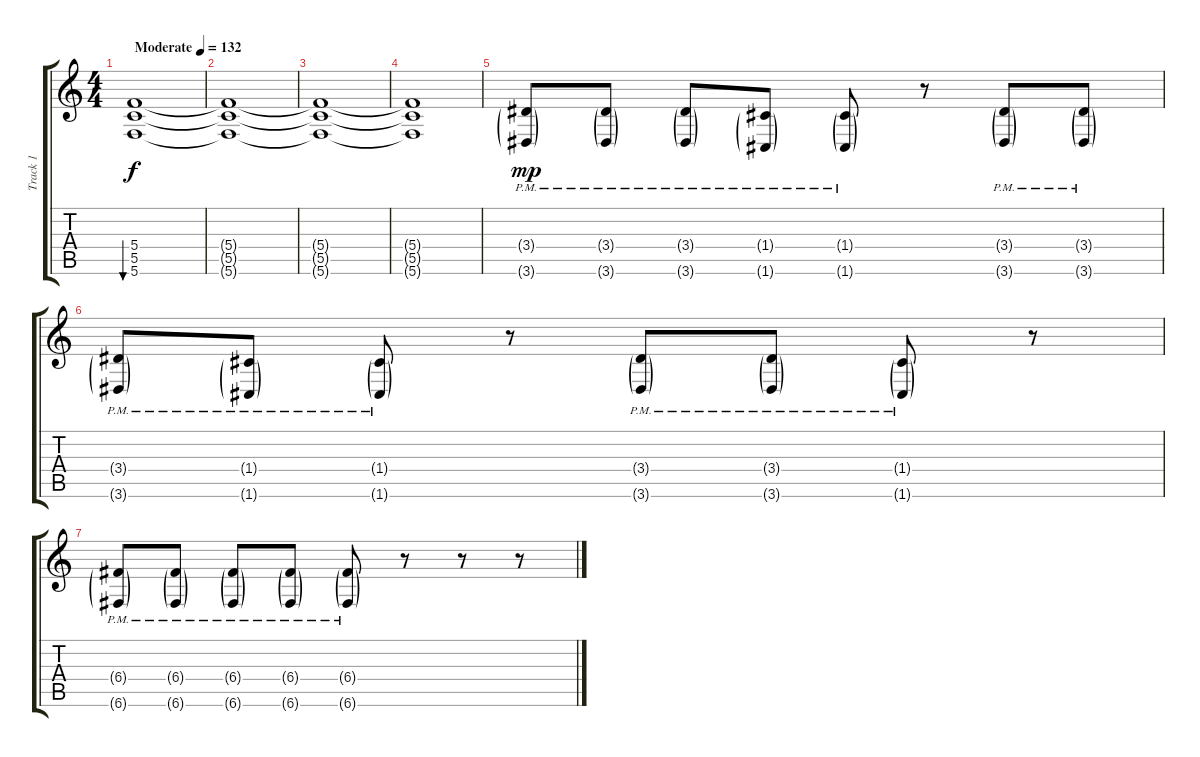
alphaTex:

\track ("Track 1" "Track 1") {instrument distortionguitar}
\staff {score tabs}
\tuning (D4 A3 F3 C3 G2 C2) {hide}
\ts (4 4)
\tempo (132 "Moderate")
\clef g2
\ks c
(5.4 5.5 5.6).1{bu 480 dy f instrument distortionguitar} |
(5.4{t} 5.5{t} 5.6{t}).1 |
(5.4{t} 5.5{t} 5.6{t}).1 |
(5.4{t} 5.5{t} 5.6{t}).1 |
(3.4{g pm} 3.6{g pm}).8{dy mp} (3.4{g pm} 3.6{g pm}).8 (3.4{g pm} 3.6{g pm}).8 (1.4{g pm} 1.6{g pm}).8 (1.4{g pm} 1.6{g pm}).8 r.8 (3.4{g pm} 3.6{g pm}).8 (3.4{g pm} 3.6{g pm}).8 |
(3.4{g pm} 3.6{g pm}).8 (1.4{g pm} 1.6{g pm}).8 (1.4{g pm} 1.6{g pm}).8 r.8 (3.4{g pm} 3.6{g pm}).8 (3.4{g pm} 3.6{g pm}).8 (1.4{g pm} 1.6{g pm}).8 r.8 |
(6.4{g pm} 6.6{g pm}).8 (6.4{g pm} 6.6{g pm}).8 (6.4{g pm} 6.6{g pm}).8 (6.4{g pm} 6.6{g pm}).8 (6.4{g pm} 6.6{g pm}).8 r.8 r.8 r.8
